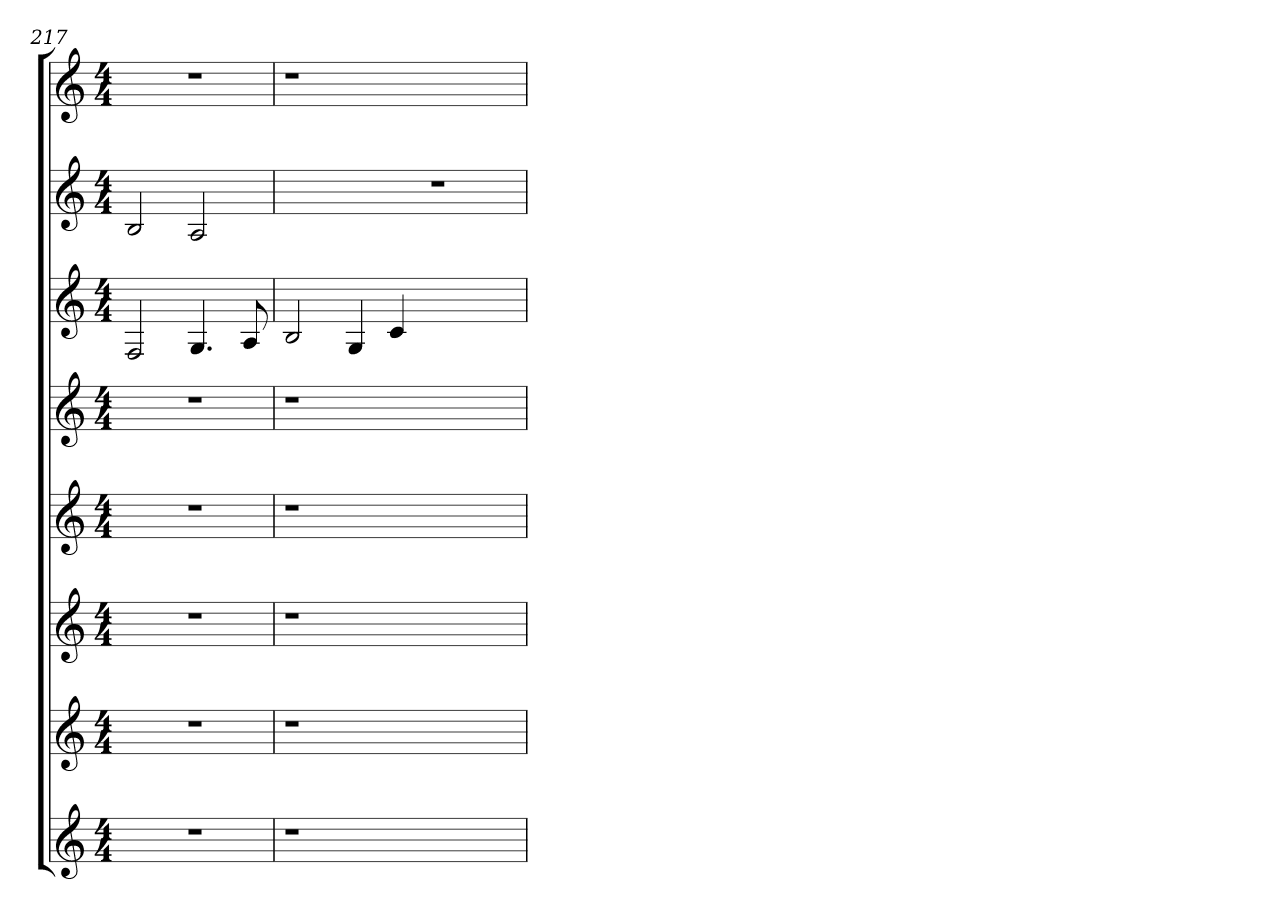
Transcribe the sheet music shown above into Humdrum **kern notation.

**kern	**kern	**kern	**kern	**kern	**kern	**kern	**kern
*part8	*part7	*part6	*part5	*part4	*part3	*part2	*part1
*staff8	*staff7	*staff6	*staff5	*staff4	*staff3	*staff2	*staff1
*clefG2	*clefG2	*clefG2	*clefG2	*clefG2	*clefG2	*clefG2	*clefG2
*k[]	*k[]	*k[]	*k[]	*k[]	*k[]	*k[]	*k[]
*M4/4	*M4/4	*M4/4	*M4/4	*M4/4	*M4/4	*M4/4	*M4/4
=217	=217	=217	=217	=217	=217	=217	=217
1r	1r	1r	1r	1r	2F/	2B/	1r
.	.	.	.	.	4.G/	2A/	.
.	.	.	.	.	8A/	.	.
=218	=218	=218	=218	=218	=218	=218	=218
1r	1r	1r	1r	1r	2B/	1ryy	1r
.	.	.	.	.	4G/	.	.
.	.	.	.	.	4c/	.	.
1ryy	1ryy	1ryy	1ryy	1ryy	1ryy	1r	1ryy
=	=	=	=	=	=	=	=
*-	*-	*-	*-	*-	*-	*-	*-
